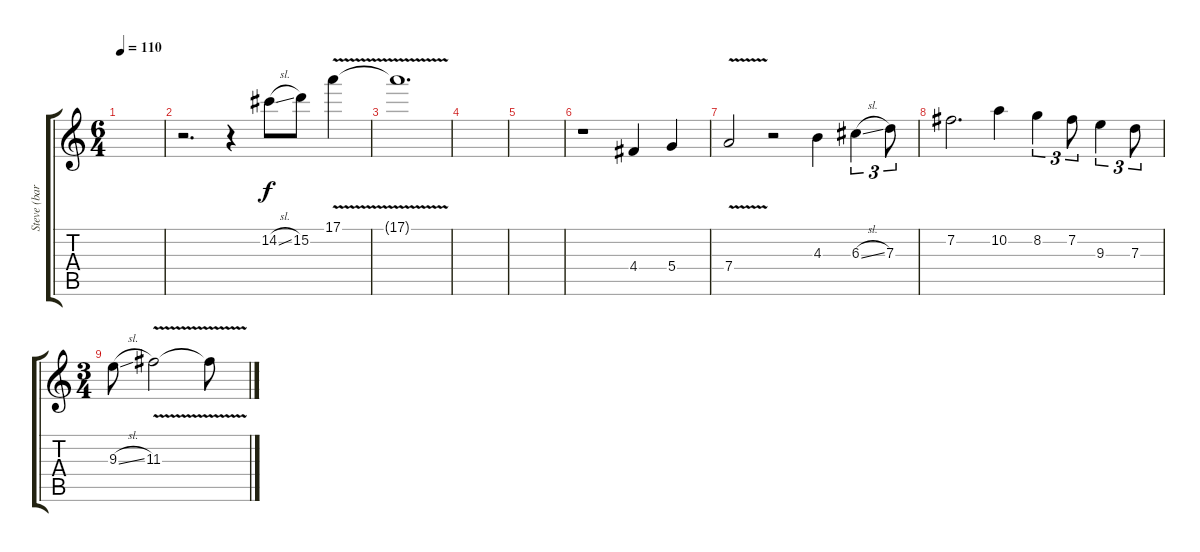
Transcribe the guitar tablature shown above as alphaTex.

\track ("Steve (baritone guitar)" "Steve (bar") {instrument electricguitarjazz}
\staff {score tabs}
\tuning (E4 B3 G3 D3 A2 E2) {hide}
\ts (6 4)
\tempo 110
\clef g2
\ks c
|
r.2{d} r.4 14.2{sl}.8 15.2.8 17.1{v}.4 |
17.1{t}.1{d} |
|
|
r.1 4.4.4 5.4.4 |
7.4{v}.2 r.2 4.3.4 6.3{sl}.4{tu (3 2)} 7.3.8{tu (3 2)} |
7.2.2{d} 10.2.4 8.2.4{tu (3 2)} 7.2.8{tu (3 2)} 9.3.4{tu (3 2)} 7.3.8{tu (3 2)} |
\ts (3 4)
9.3{sl}.8 11.3{v}.2 11.3{t}.8
